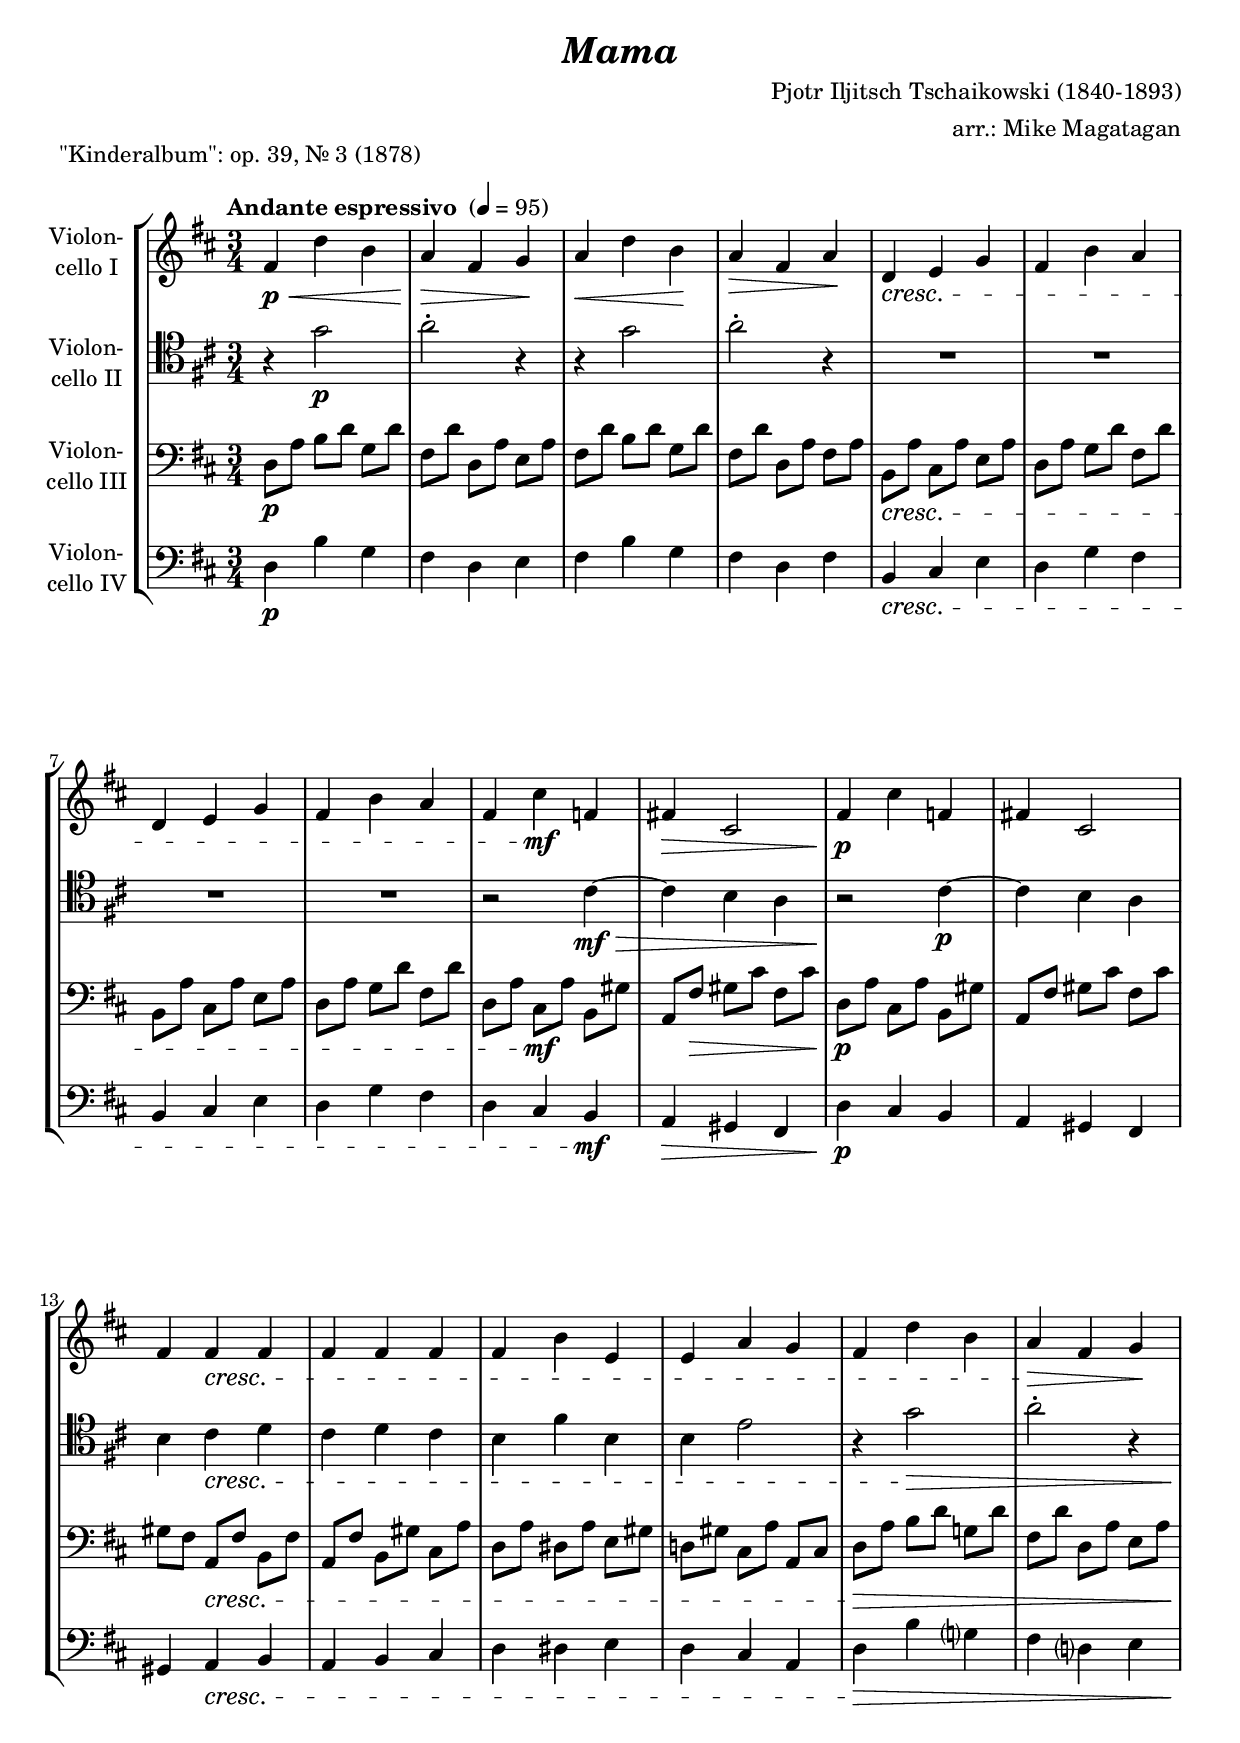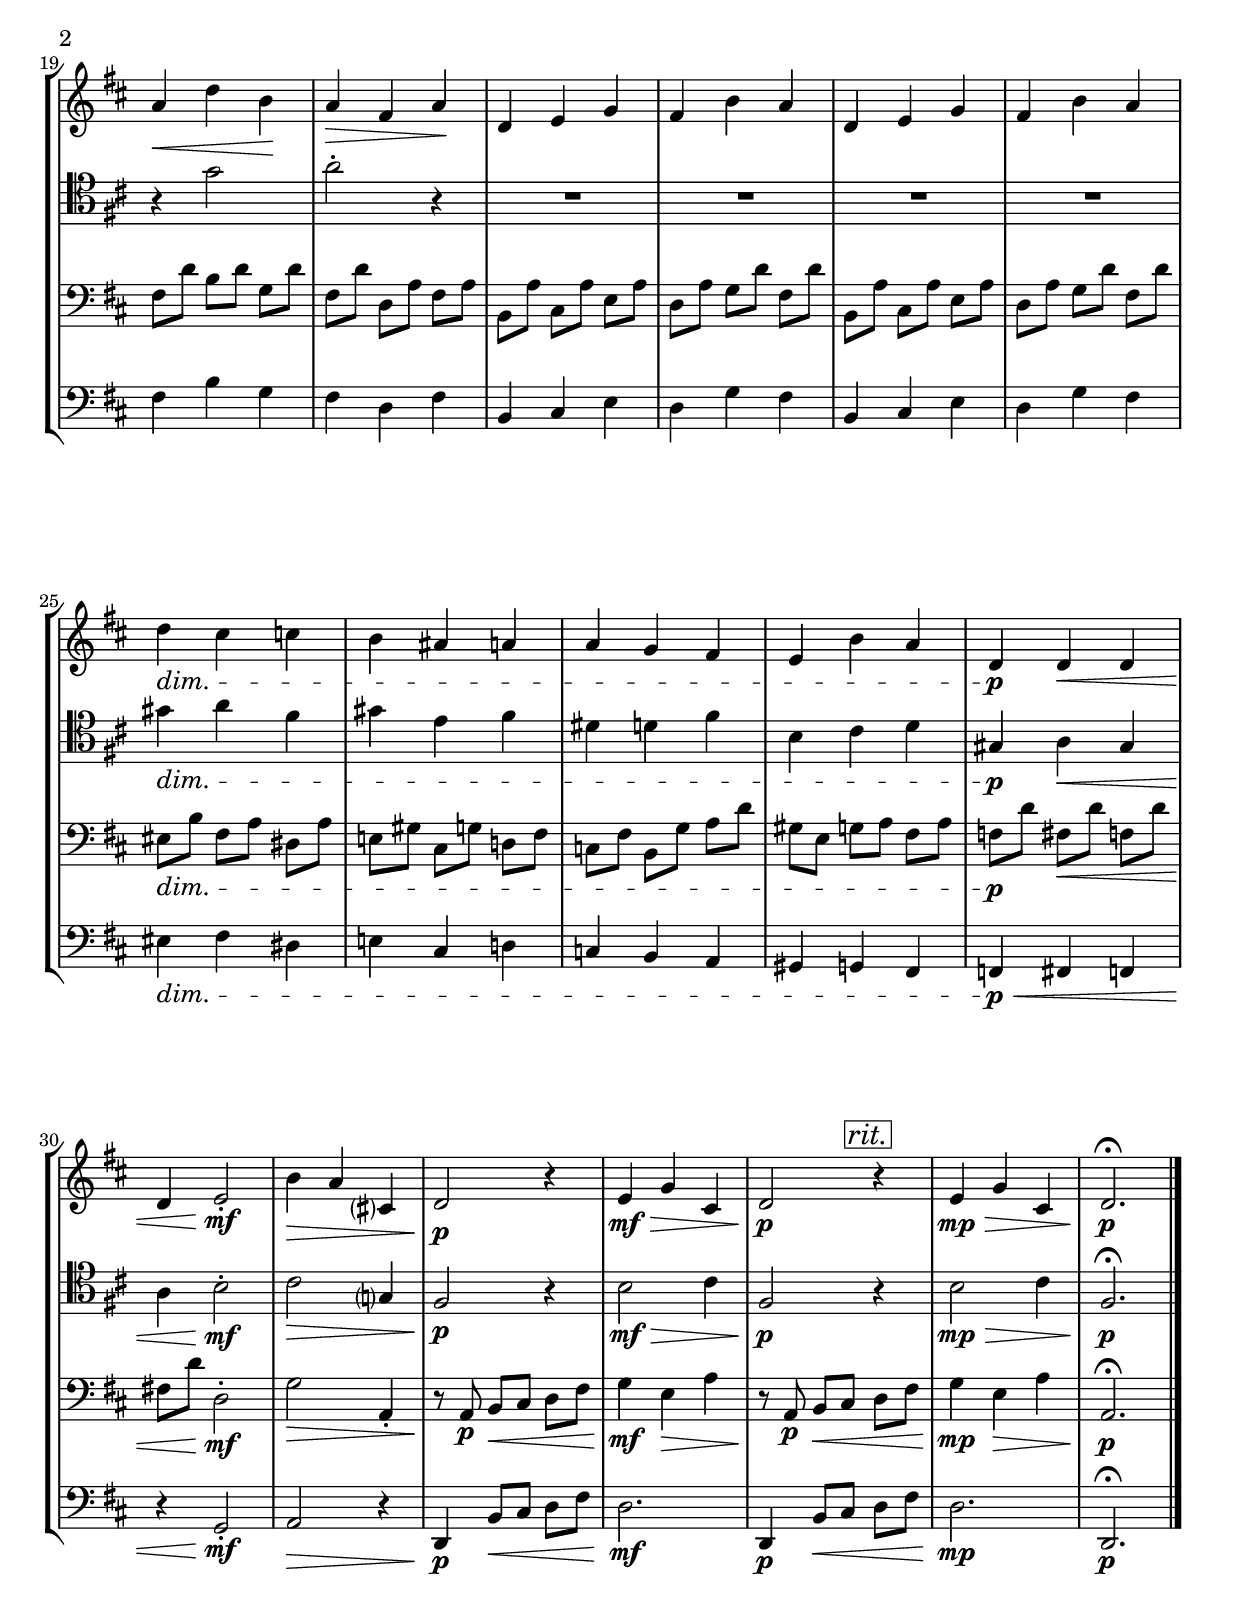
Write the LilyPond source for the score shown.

\version "2.18.2"
\include "deutsch.ly"
  
#(set-global-staff-size 20)

\header {
  title     = \markup \bold \italic "Mama"
  composer  = "Pjotr Iljitsch Tschaikowski (1840-1893)"
  arranger  = "arr.: Mike Magatagan"
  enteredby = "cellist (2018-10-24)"
  piece     = "\"Kinderalbum\": op. 39, Nr. 3 (1878)"
}

voiceconsts = {
  \key d \major
  \time 3/4
  \clef "bass"
%  \numericTimeSignature
  \compressFullBarRests
  % Set default beaming for all staves
  \set Timing.beamExceptions = #'()
  \set Timing.baseMoment     = #(ly:make-moment 1 4)
  \set Timing.beatStructure  = #'(1 1 1)
  \tempo "Andante espressivo " 4=95
}

micl = "clarinet"
mifl = "flute"
miob = "oboe"
mifh = "french horn"
misx = "tenor sax"
mist = "string ensemble 1"
miba = "cello"

rit = \mark \markup \box \italic "rit."

va = \relative c' {
  \voiceconsts
  \clef "treble"

  fis4\p\< d' h
  a\!\> fis g\!
  a\< d h\!
  a\> fis a\!
  d,\cresc e g
  fis h a
  d, e g
  fis h a
  fis cis'\mf f,
  fis!\> cis2

  fis4\!\p cis' f,
  fis! cis2
  fis4 fis\cresc fis
  fis fis fis
  fis h e,
  e a g
  fis d' h
  a\> fis g\!
  a\< d h\!
  a\> fis a\!

  d, e g
  fis h a
  d, e g
  fis h a
  d\dim cis c
  h ais a
  a g fis
  e h' a
  d,\p d\< d
  d e2-.\!\mf

  h'4\> a cis,?
  d2\!\p r4
  e\mf\> g cis,
  d2\!\p \rit r4
  e\mp\> g cis,
  d2.\fermata\!\p \bar "|."
}

vb = \relative c'' {
  \voiceconsts
  \clef "tenor"

  r4 g2\p
  a-. r4
  r g2
  a-. r4
  R2.*4
  r2 cis,4~\mf\>
  cis h a
  r2\! cis4~\p
  cis h a
  h cis\cresc d
  cis d cis

  h fis' h,
  h e2
  r4 g2\>
  a-. r4
  r\! g2
  a-. r4
  R2.*4
  gis4\dim a fis
  gis e fis
  dis d fis
  h, cis d

  gis,\p a\< gis
  a h2-.\!\mf
  cis\> g?4
  fis2\!\p r4
  h2\mf\> cis4
  fis,2\!\p \rit r4
  h2\mp\> cis4
  fis,2.\!\fermata\p \bar "|."
}

vc = \relative c {
  \voiceconsts

  d8\p a' h d g, d'
  fis, d' d, a' e a
  fis d' h d g, d'
  fis, d' d, a' fis a
  h,\cresc a' cis, a' e a
  d, a' g d' fis, d'

  h, a' cis, a' e a
  d, a' g d' fis, d'
  d, a' cis,\mf a' h, gis'
  a, fis'\> gis cis fis, cis'
  d,\!\p a' cis, a' h, gis'
  a, fis' gis cis fis, cis'

  gis fis a,\cresc fis' h, fis'
  a, fis' h, gis' cis, a'
  d, a' dis, a' e gis
  d! gis cis, a' a, cis
  d\> a' h d g,! d'

  fis, d' d, a' e a
  fis\! d' h d g, d'
  fis, d' d, a' fis a
  h, a' cis, a' e a
  d, a' g d' fis, d'
  h, a' cis, a' e a

  d, a' g d' fis, d'
  eis,\dim h' fis a dis, a'
  e! gis cis, g' d! fis
  c fis h, g' a d
  gis, e g a fis a
  f\p d' fis,\< d' f, d'

  fis,! d' d,2-.\!\mf
  g2\> a,4-.
  r8\! a\p h\< cis d fis
  g4\!\mf e\> a
  r8\! a,\p h\< cis \rit d fis
  g4\!\mp e\> a
  a,2.\fermata\!\p \bar "|."
}

vd = \relative c {
  \voiceconsts

  d4\p h' g
  fis d e
  fis h g
  fis d fis
  h,\cresc cis e
  d g fis
  h, cis e
  d g fis
  d cis h\mf
  a\> gis fis

  d'\!\p cis h
  a gis fis
  gis a\cresc h
  a h cis
  d dis e
  d cis a
  d\> h' g?
  fis d? e
  fis\! h g
  fis d fis

  h, cis e
  d g fis
  h, cis e
  d g fis
  eis\dim fis dis
  e! cis d!
  c h a
  gis g fis
  f\p\< fis f
  r g2-.\!\mf

  a\> r4
  d,\!\p h'8\< cis d fis
  d2.\!\mf
  d,4\p h'8\< cis \rit d fis
  d2.\!\mp
  d,\fermata\p \bar "|."
}


music = \new StaffGroup <<
      \new Staff {
	\set Staff.midiInstrument = \miba
	\set Staff.instrumentName = \markup \center-column { "Violon-" "cello I" }
	\transpose d d { \va }
      }

      \new Staff {
	\set Staff.midiInstrument = \miba
	\set Staff.instrumentName = \markup \center-column { "Violon-" "cello II" }
	\transpose d d { \vb }
      }

      \new Staff {
	\set Staff.midiInstrument = \miba
	\set Staff.instrumentName = \markup \center-column { "Violon-" "cello III" }
	\transpose d d { \vc }
      }

      \new Staff {
	\set Staff.midiInstrument = \miba
	\set Staff.instrumentName = \markup \center-column { "Violon-" "cello IV" }
	\transpose d d { \vd }
      }
>>

\book {
  \score {
    \music
    \layout {}
  }

  \score {
    \unfoldRepeats \music

    \midi {
      \context {
        \Score
      }
    }
  }
}
